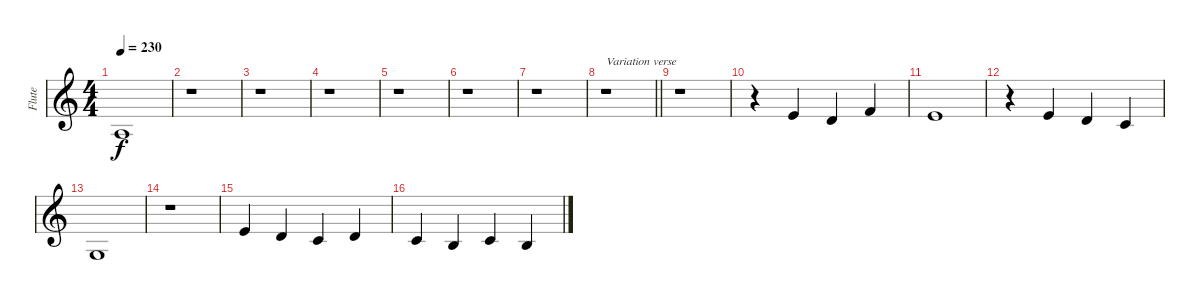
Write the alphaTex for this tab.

\track ("Flute" "Flute") {instrument flute}
\staff {score}
\tuning (E4 B3 G3 D3 A2 E2) {hide}
\ts (4 4)
\tempo 230
\clef g2
\ks c
2.3.1{dy f} |
r.1 |
r.1 |
r.1 |
r.1 |
r.1 |
r.1 |
\barLineRight lightlight
r.1{txt "Variation verse"} |
r.1 |
r.4 0.1.4 3.2.4 1.1.4 |
0.1.1 |
r.4 0.1.4 3.2.4 1.2.4 |
0.3.1 |
r.1 |
0.1.4 3.2.4 1.2.4 3.2.4 |
1.2.4 0.2.4 1.2.4 0.2.4
